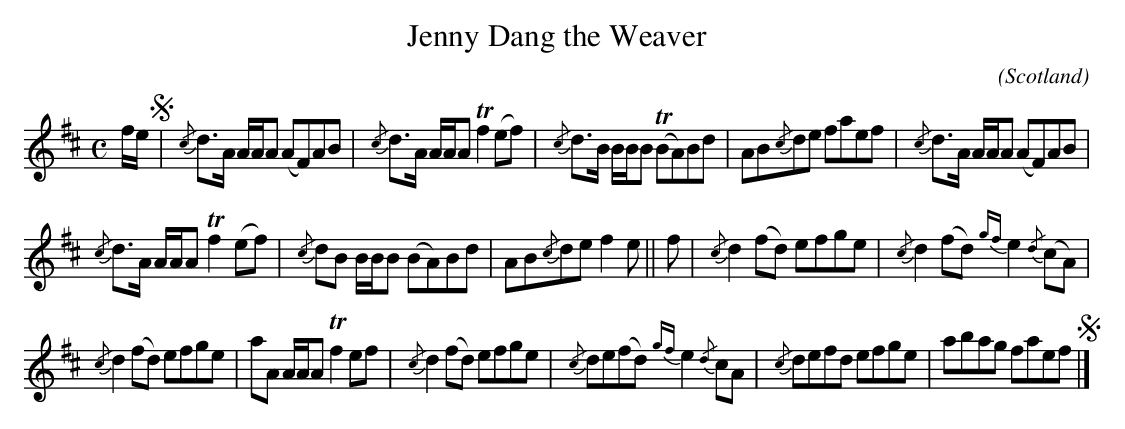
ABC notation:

X:1
U:~=!turn!
T:Jenny Dang the Weaver
C:
O:Scotland
M:C
L:1/8
K:D
f/2e/2 S| {/c}d>A A/2A/2A (AF)AB | {/c}d>A A/2A/2A Tf2 (ef) | {/c}d>B B/2B/2B T(BA)Bd | AB{/c}de faef | {/c}d>A A/2A/2A (AF)AB |
{/c}d>A A/2A/2A Tf2 (ef) | {/c}dB B/2B/2B (BA)Bd | AB{/c}de f2 e || f | {/c}d2 (fd) efge | {/c}d2 (fd) {gf}e2 {/d}(cA) |
{/c}d2 (fd) efge | aA A/2A/2A  Tf2 ef | {/c}d2 (fd) efge | {/c}de(fd) {gf}e2 {/d}cA | {/c}defd efge | abag faef S|]
